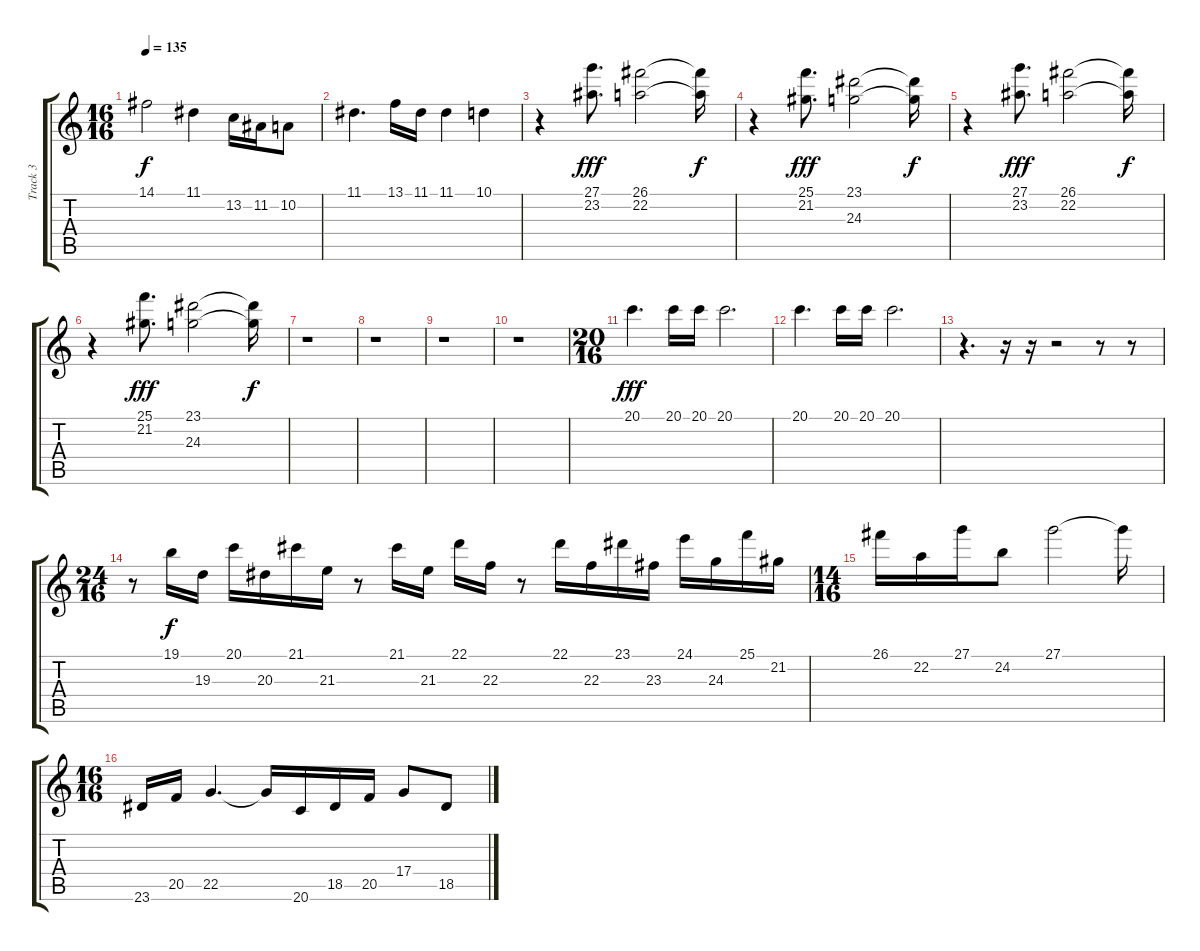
\track ("Track 3" "Track 3") {instrument stringensemble1}
\staff {score tabs}
\tuning (E4 B3 G3 D3 A2 E2) {hide}
\ts (16 16)
\tempo 135
\clef g2
\ks c
14.1.2{dy f} 11.1.4 13.2.16 11.2.16 10.2.8 |
11.1.4{d} 13.1.16 11.1.16 11.1.4 10.1.4 |
r.4 (27.1 23.2).8{d dy fff} (26.1 22.2).2 (26.1{t} 22.2{t}).16{dy f} |
r.4 (25.1 21.2).8{d dy fff} (23.1 24.3).2 (23.1{t} 24.3{t}).16{dy f} |
r.4 (27.1 23.2).8{d dy fff} (26.1 22.2).2 (26.1{t} 22.2{t}).16{dy f} |
r.4 (25.1 21.2).8{d dy fff} (23.1 24.3).2 (23.1{t} 24.3{t}).16{dy f} |
r.1 |
r.1 |
r.1 |
r.1 |
\ts (20 16)
20.1.4{d dy fff} 20.1.16 20.1.16 20.1.2{d} |
20.1.4{d} 20.1.16 20.1.16 20.1.2{d} |
r.4{d} r.16 r.16 r.2 r.8 r.8 |
\ts (24 16)
r.8 19.1.16{dy f} 19.3.16 20.1.16 20.3.16 21.1.16 21.3.16 r.8 21.1.16 21.3.16 22.1.16 22.3.16 r.8 22.1.16 22.3.16 23.1.16 23.3.16 24.1.16 24.3.16 25.1.16 21.2.16 |
\ts (14 16)
26.1.16 22.2.16 27.1.16 24.2.8 27.1.2 27.1{t}.16 |
\ts (16 16)
23.6.16 20.5.16 22.5.4{d} 22.5{t}.16 20.6.16 18.5.16 20.5.16 17.4.8 18.5.8
